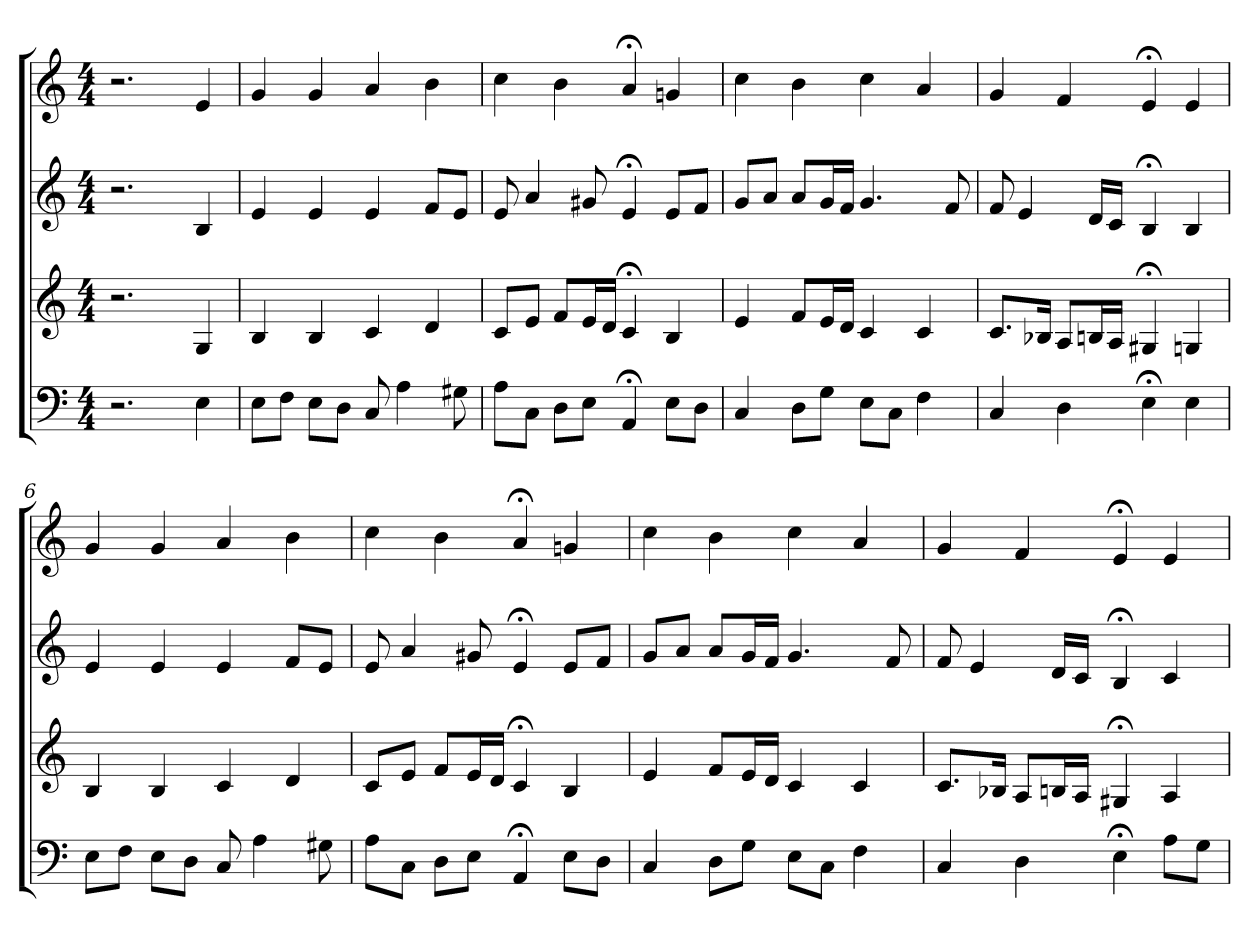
**kern	**kern	**kern	**kern
*part4	*part3	*part2	*part1
*staff4	*staff3	*staff2	*staff1
*clefF4	*clefG2	*clefG2	*clefG2
*M4/4	*M4/4	*M4/4	*M4/4
=1	=1	=1	=1
2.r	2.r	2.r	2.r
4E	4G	4B	4e
=2	=2	=2	=2
8E\L	4B	4e	4g
8F\J	.	.	.
8E\L	4B	4e	4g
8D\J	.	.	.
8C	4c	4e	4a
4A	.	.	.
.	4d	8f/L	4b
8G#X	.	8e/J	.
=3	=3	=3	=3
8A\L	8c/L	8e	4cc
8C\J	8e/J	4a	.
8D\L	8f/L	.	4b
8E\J	16e/L	8g#X	.
.	16d/JJ	.	.
4AA;<	4c;<	4e;<	4a;<
8E\L	4B	8e/L	4gn
8D\J	.	8f/J	.
=4	=4	=4	=4
4C	4e	8g/L	4cc
.	.	8a/J	.
8D\L	8f/L	8a/L	4b
8G\J	16e/L	16g/L	.
.	16d/JJ	16f/JJ	.
8E\L	4c	4.g	4cc
8C\J	.	.	.
4F	4c	.	4a
.	.	8f	.
=5	=5	=5	=5
4C	8.c/L	8f	4g
.	.	4e	.
.	16B-X/Jk	.	.
4D	8A/L	.	4f
.	16Bn/L	16d/LL	.
.	16A/JJ	16c/JJ	.
4E;<	4G#X;<	4B;<	4e;<
4E	4G	4B	4e
=6	=6	=6	=6
8E\L	4B	4e	4g
8F\J	.	.	.
8E\L	4B	4e	4g
8D\J	.	.	.
8C	4c	4e	4a
4A	.	.	.
.	4d	8f/L	4b
8G#X	.	8e/J	.
=7	=7	=7	=7
8A\L	8c/L	8e	4cc
8C\J	8e/J	4a	.
8D\L	8f/L	.	4b
8E\J	16e/L	8g#X	.
.	16d/JJ	.	.
4AA;<	4c;<	4e;<	4a;<
8E\L	4B	8e/L	4gn
8D\J	.	8f/J	.
=8	=8	=8	=8
4C	4e	8g/L	4cc
.	.	8a/J	.
8D\L	8f/L	8a/L	4b
8G\J	16e/L	16g/L	.
.	16d/JJ	16f/JJ	.
8E\L	4c	4.g	4cc
8C\J	.	.	.
4F	4c	.	4a
.	.	8f	.
=9	=9	=9	=9
4C	8.c/L	8f	4g
.	.	4e	.
.	16B-X/Jk	.	.
4D	8A/L	.	4f
.	16Bn/L	16d/LL	.
.	16A/JJ	16c/JJ	.
4E;<	4G#X;<	4B;<	4e;<
8A\L	4A	4c	4e
8G\J	.	.	.
=	=	=	=
*-	*-	*-	*-
